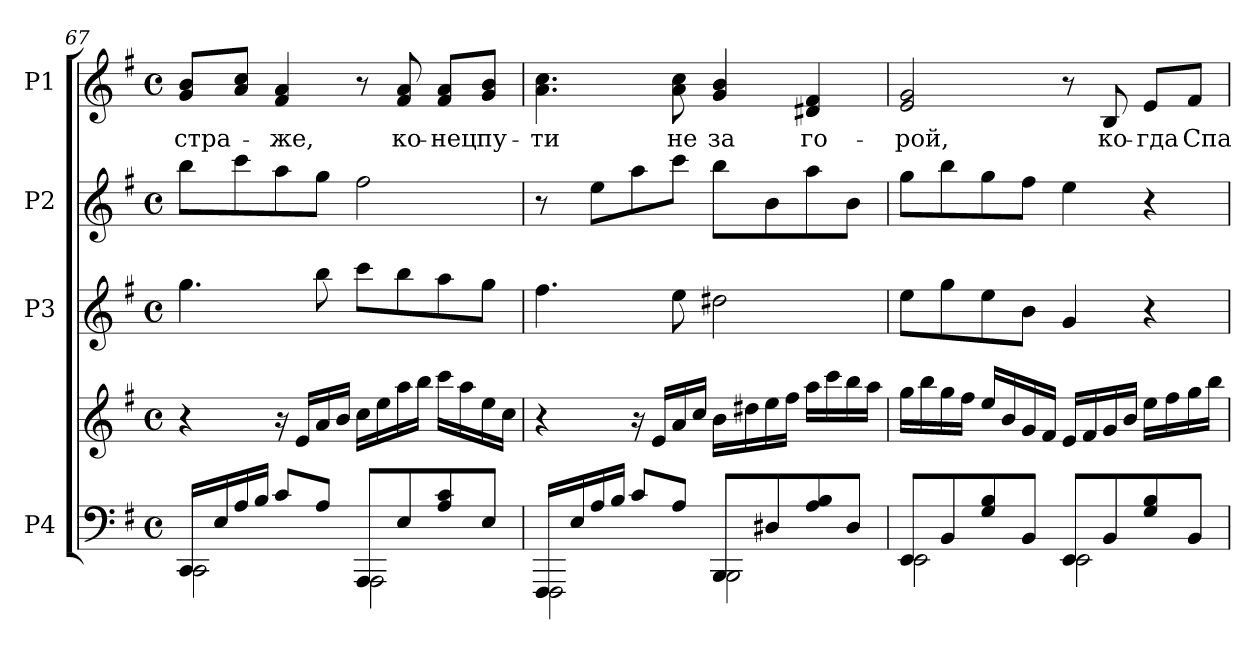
**kern	**kern	**kern	**kern	**kern	**text
*part4	*part4	*part3	*part2	*part1	*part1
*staff5	*staff4	*staff3	*staff2	*staff1	*staff1
*I"P4	*	*I"P3	*I"P2	*I"P1	*
*clefF4	*clefG2	*clefG2	*clefG2	*clefG2	*
*k[f#]	*k[f#]	*k[f#]	*k[f#]	*k[f#]	*
*G:	*G:	*G:	*G:	*G:	*
*M4/4	*M4/4	*M4/4	*M4/4	*M4/4	*
*met(c)	*met(c)	*met(c)	*met(c)	*met(c)	*
=67	=67	=67	=67	=67	=67
*^	*	*	*	*	*
!	!	!	!	!	!	!LO:LY:b:color=#000000
16CCi/LL	2CCi\	4r	4.ggi\	8bbi\L	8gi/ 8bi/L	стра-
16Ei/	.	.	.	.	.	.
16Ai/	.	.	.	8ccci\	8ai/ 8cci/J	.
16Bi/JJ	.	.	.	.	.	.
!	!	!	!	!	!	!LO:LY:b:color=#000000
8ci/L	.	16r	.	8aai\	4f#i/ 4ai	-же,
.	.	16ei/LL	.	.	.	.
8Ai/J	.	16ai/	8bbi\	8ggi\J	.	.
.	.	16bi/JJ	.	.	.	.
8AAAi/L	2AAAi\	16cci\LL	8ccci\L	2ff#i\	8r	.
.	.	16eei\	.	.	.	.
!	!	!	!	!	!	!LO:LY:b:color=#000000
8Ei/	.	16aai\	8bbi\	.	8f#i/ 8ai	ко-
.	.	16bbi\JJ	.	.	.	.
!	!	!	!	!	!	!LO:LY:b:color=#000000
8Ai/ 8ci	.	16ccci\LL	8aai\	.	8f#i/ 8ai/L	-нец
.	.	16aai\	.	.	.	.
!	!	!	!	!	!	!LO:LY:b:color=#000000
8Ei/J	.	16eei\	8ggi\J	.	8gi/ 8bi/J	пу-
.	.	16cci\JJ	.	.	.	.
=68	=68	=68	=68	=68	=68	=68
!	!	!	!	!	!	!LO:LY:b:color=#000000
16FFF#i/LL	2FFF#i\	4r	4.ff#i\	8r	4.ai\ 4.cci	-ти
16Ei/	.	.	.	.	.	.
16Ai/	.	.	.	8eei\L	.	.
16Bi/JJ	.	.	.	.	.	.
8ci/L	.	16r	.	8aai\	.	.
.	.	16ei/LL	.	.	.	.
!	!	!	!	!	!	!LO:LY:b:color=#000000
8Ai/J	.	16ai/	8eei\	8ccci\J	8ai\ 8cci	не
.	.	16cci/JJ	.	.	.	.
!	!	!	!	!	!	!LO:LY:b:color=#000000
8BBBi/L	2BBBi\	16bi\LL	2dd#Xi\	8bbi\L	4gi/ 4bi	за
.	.	16dd#Xi\	.	.	.	.
8D#Xi/	.	16eei\	.	8bi\	.	.
.	.	16ff#i\JJ	.	.	.	.
!	!	!	!	!	!	!LO:LY:b:color=#000000
8Ai/ 8Bi	.	16aai\LL	.	8aai\	4d#Xi/ 4f#i	го-
.	.	16ccci\	.	.	.	.
8D#i/J	.	16bbi\	.	8bi\J	.	.
.	.	16aai\JJ	.	.	.	.
=69	=69	=69	=69	=69	=69	=69
!	!	!	!	!	!	!LO:LY:b:color=#000000
8EEi/L	2EEi\	16ggi\LL	8eei\L	8ggi\L	2ei/ 2gi	-рой,
.	.	16bbi\	.	.	.	.
8BBi/	.	16ggi\	8ggi\	8bbi\	.	.
.	.	16ff#i\JJ	.	.	.	.
8Gi/ 8Bi	.	16eei/LL	8eei\	8ggi\	.	.
.	.	16bi/	.	.	.	.
8BBi/J	.	16gi/	8bi\J	8ff#i\J	.	.
.	.	16f#i/JJ	.	.	.	.
8EEi/L	2EEi\	16ei/LL	4gi/	4eei\	8r	.
.	.	16f#i/	.	.	.	.
!	!	!	!	!	!	!LO:LY:b:color=#000000
8BBi/	.	16gi/	.	.	8Bi/	ко-
.	.	16bi/JJ	.	.	.	.
!	!	!	!	!	!	!LO:LY:b:color=#000000
8Gi/ 8Bi	.	16eei\LL	4r	4r	8ei/L	-гда
.	.	16ff#i\	.	.	.	.
!	!	!	!	!	!	!LO:LY:b:color=#000000
8BBi/J	.	16ggi\	.	.	8f#i/J	Спа-
.	.	16bbi\JJ	.	.	.	.
*v	*v	*	*	*	*	*
=	=	=	=	=	=
*-	*-	*-	*-	*-	*-
